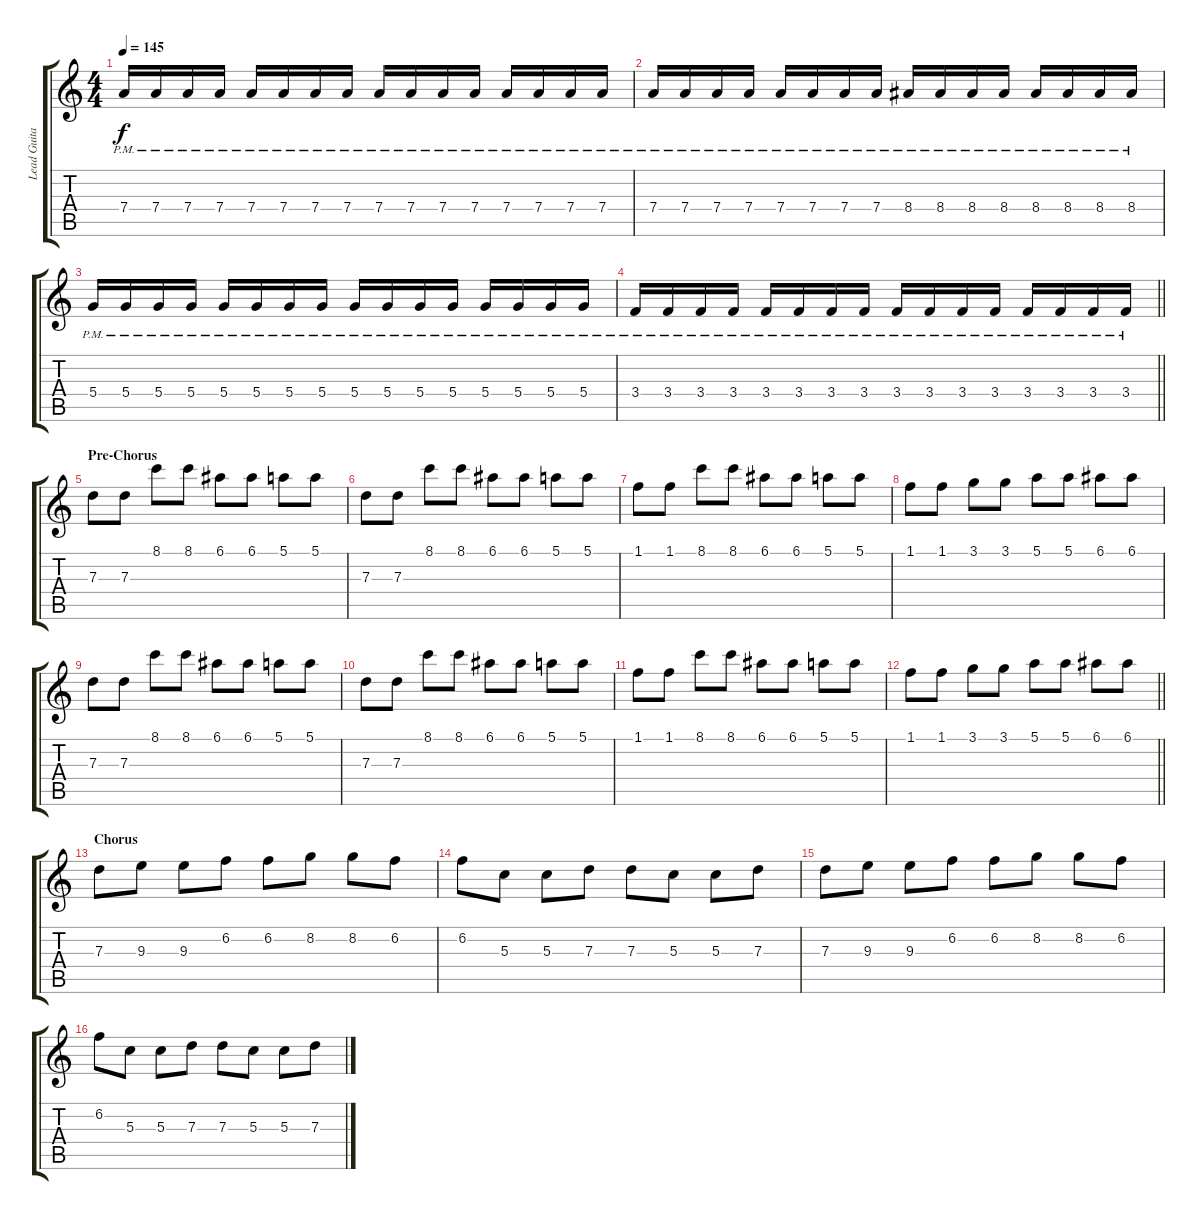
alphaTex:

\track ("Lead Guitar (Russel)" "Lead Guita") {instrument overdrivenguitar}
\staff {score tabs}
\tuning (E4 B3 G3 D3 A2 E2) {hide}
\ts (4 4)
\tempo 145
\clef g2
\ks c
7.4{pm}.16{dy f} 7.4{pm}.16 7.4{pm}.16 7.4{pm}.16 7.4{pm}.16 7.4{pm}.16 7.4{pm}.16 7.4{pm}.16 7.4{pm}.16 7.4{pm}.16 7.4{pm}.16 7.4{pm}.16 7.4{pm}.16 7.4{pm}.16 7.4{pm}.16 7.4{pm}.16 |
7.4{pm}.16 7.4{pm}.16 7.4{pm}.16 7.4{pm}.16 7.4{pm}.16 7.4{pm}.16 7.4{pm}.16 7.4{pm}.16 8.4{pm}.16 8.4{pm}.16 8.4{pm}.16 8.4{pm}.16 8.4{pm}.16 8.4{pm}.16 8.4{pm}.16 8.4{pm}.16 |
5.4{pm}.16 5.4{pm}.16 5.4{pm}.16 5.4{pm}.16 5.4{pm}.16 5.4{pm}.16 5.4{pm}.16 5.4{pm}.16 5.4{pm}.16 5.4{pm}.16 5.4{pm}.16 5.4{pm}.16 5.4{pm}.16 5.4{pm}.16 5.4{pm}.16 5.4{pm}.16 |
\barLineRight lightlight
3.4{pm}.16 3.4{pm}.16 3.4{pm}.16 3.4{pm}.16 3.4{pm}.16 3.4{pm}.16 3.4{pm}.16 3.4{pm}.16 3.4{pm}.16 3.4{pm}.16 3.4{pm}.16 3.4{pm}.16 3.4{pm}.16 3.4{pm}.16 3.4{pm}.16 3.4{pm}.16 |
\section ("" "Pre-Chorus")
7.3.8 7.3.8 8.1.8 8.1.8 6.1.8 6.1.8 5.1.8 5.1.8 |
7.3.8 7.3.8 8.1.8 8.1.8 6.1.8 6.1.8 5.1.8 5.1.8 |
1.1.8 1.1.8 8.1.8 8.1.8 6.1.8 6.1.8 5.1.8 5.1.8 |
1.1.8 1.1.8 3.1.8 3.1.8 5.1.8 5.1.8 6.1.8 6.1.8 |
7.3.8 7.3.8 8.1.8 8.1.8 6.1.8 6.1.8 5.1.8 5.1.8 |
7.3.8 7.3.8 8.1.8 8.1.8 6.1.8 6.1.8 5.1.8 5.1.8 |
1.1.8 1.1.8 8.1.8 8.1.8 6.1.8 6.1.8 5.1.8 5.1.8 |
\barLineRight lightlight
1.1.8 1.1.8 3.1.8 3.1.8 5.1.8 5.1.8 6.1.8 6.1.8 |
\section ("" "Chorus")
7.3.8 9.3.8 9.3.8 6.2.8 6.2.8 8.2.8 8.2.8 6.2.8 |
6.2.8 5.3.8 5.3.8 7.3.8 7.3.8 5.3.8 5.3.8 7.3.8 |
7.3.8 9.3.8 9.3.8 6.2.8 6.2.8 8.2.8 8.2.8 6.2.8 |
6.2.8 5.3.8 5.3.8 7.3.8 7.3.8 5.3.8 5.3.8 7.3.8
